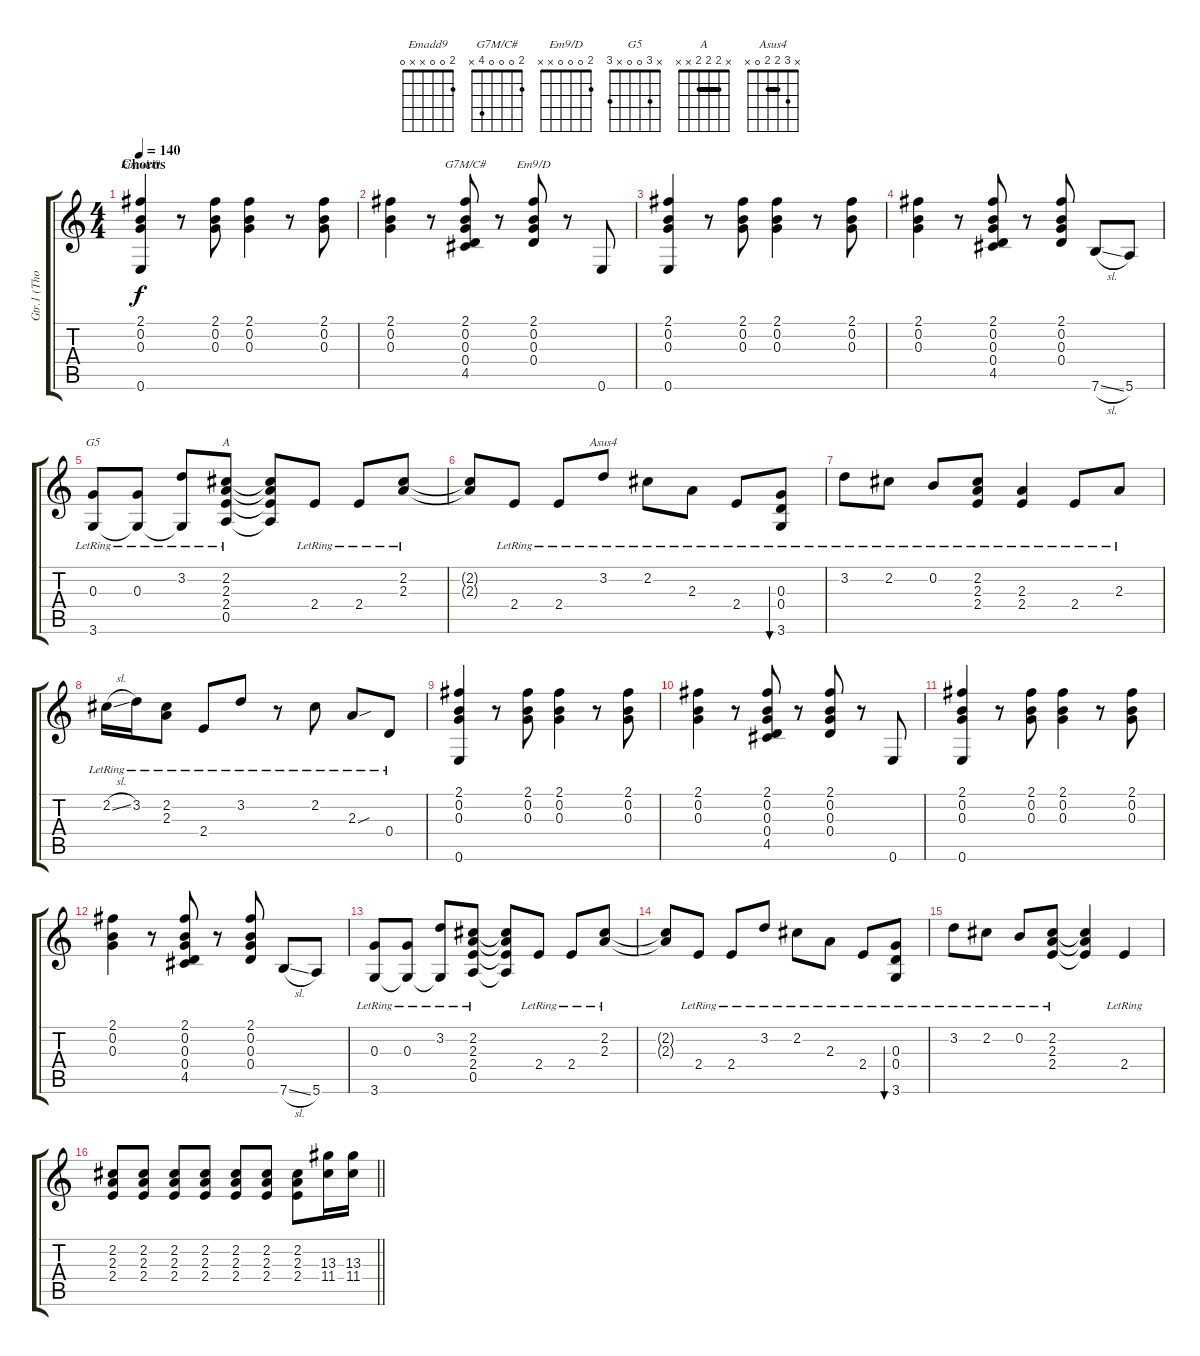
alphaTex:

\track ("Gtr.1 (Thom Yorke)" "Gtr.1 (Tho") {instrument electricguitarjazz}
\staff {score tabs}
\tuning (E4 B3 G3 D3 A2 E2) {hide}
\chord ("Emadd9" 2 0 0 x x 0)
\chord ("G7M/C#" 2 0 0 0 4 x)
\chord ("Em9/D" 2 0 0 0 x x)
\chord ("G5" x 3 0 0 x 3)
\chord ("A" x 2 2 2 x x) {barre 2}
\chord ("Asus4" x 3 2 2 0 x) {barre 2}
\ts (4 4)
\section ("" "Chorus")
\tempo 140
\clef g2
\ks c
(2.1 0.2 0.3 0.6).4{ch "Emadd9" dy f} r.8 (2.1 0.2 0.3).8 (2.1 0.2 0.3).4 r.8 (2.1 0.2 0.3).8 |
(2.1 0.2 0.3).4 r.8 (2.1 0.2 0.3 0.4 4.5).8{ch "G7M/C#"} r.8 (2.1 0.2 0.3 0.4).8{ch "Em9/D"} r.8 0.6.8 |
(2.1 0.2 0.3 0.6).4 r.8 (2.1 0.2 0.3).8 (2.1 0.2 0.3).4 r.8 (2.1 0.2 0.3).8 |
(2.1 0.2 0.3).4 r.8 (2.1 0.2 0.3 0.4 4.5).8 r.8 (2.1 0.2 0.3 0.4).8 7.6{sl}.8 5.6.8 |
(0.3{lr} 3.6{lr}).8{ch "G5"} (0.3{lr} 3.6{t}).8 (3.2{lr} 3.6{t}).8 (2.2{lr} 2.3{lr} 2.4{lr} 0.5{lr}).8{ch "A"} (2.2{t} 2.3{t} 2.4{t} 0.5{t}).8 2.4{lr}.8 2.4{lr}.8 (2.2{lr} 2.3{lr}).8 |
(2.2{t} 2.3{t}).8 2.4{lr}.8 2.4{lr}.8 3.2{lr}.8{ch "Asus4"} 2.2{lr}.8 2.3{lr}.8 2.4{lr}.8 (0.3{lr} 0.4{lr} 3.6{lr}).8{bu 480} |
3.2{lr}.8 2.2{lr}.8 0.2{lr}.8 (2.2{lr} 2.3{lr} 2.4{lr}).8 (2.3{lr} 2.4{lr}).4 2.4{lr}.8 2.3{lr}.8 |
2.2{sl lr}.16 3.2{lr}.16 (2.2{lr} 2.3{lr}).8 2.4{lr}.8 3.2{lr}.8 r.8 2.2{lr}.8 2.3{sou lr}.8 0.4{lr}.8 |
(2.1 0.2 0.3 0.6).4 r.8 (2.1 0.2 0.3).8 (2.1 0.2 0.3).4 r.8 (2.1 0.2 0.3).8 |
(2.1 0.2 0.3).4 r.8 (2.1 0.2 0.3 0.4 4.5).8 r.8 (2.1 0.2 0.3 0.4).8 r.8 0.6.8 |
(2.1 0.2 0.3 0.6).4 r.8 (2.1 0.2 0.3).8 (2.1 0.2 0.3).4 r.8 (2.1 0.2 0.3).8 |
(2.1 0.2 0.3).4 r.8 (2.1 0.2 0.3 0.4 4.5).8 r.8 (2.1 0.2 0.3 0.4).8 7.6{sl}.8 5.6.8 |
(0.3{lr} 3.6{lr}).8 (0.3{lr} 3.6{t}).8 (3.2{lr} 3.6{t}).8 (2.2{lr} 2.3{lr} 2.4{lr} 0.5{lr}).8 (2.2{t} 2.3{t} 2.4{t} 0.5{t}).8 2.4{lr}.8 2.4{lr}.8 (2.2{lr} 2.3{lr}).8 |
(2.2{t} 2.3{t}).8 2.4{lr}.8 2.4{lr}.8 3.2{lr}.8 2.2{lr}.8 2.3{lr}.8 2.4{lr}.8 (0.3{lr} 0.4{lr} 3.6{lr}).8{bu 480 volume 10 instrument electricguitarjazz} |
3.2{lr}.8 2.2{lr}.8 0.2{lr}.8 (2.2{lr} 2.3{lr} 2.4{lr}).8 (2.2{t} 2.3{t} 2.4{t}).4 2.4{lr}.4 |
\barLineRight lightlight
(2.2 2.3 2.4).8 (2.2 2.3 2.4).8 (2.2 2.3 2.4).8 (2.2 2.3 2.4).8 (2.2 2.3 2.4).8 (2.2 2.3 2.4).8 (2.2 2.3 2.4).8 (13.3 11.4).16 (13.3 11.4).16
